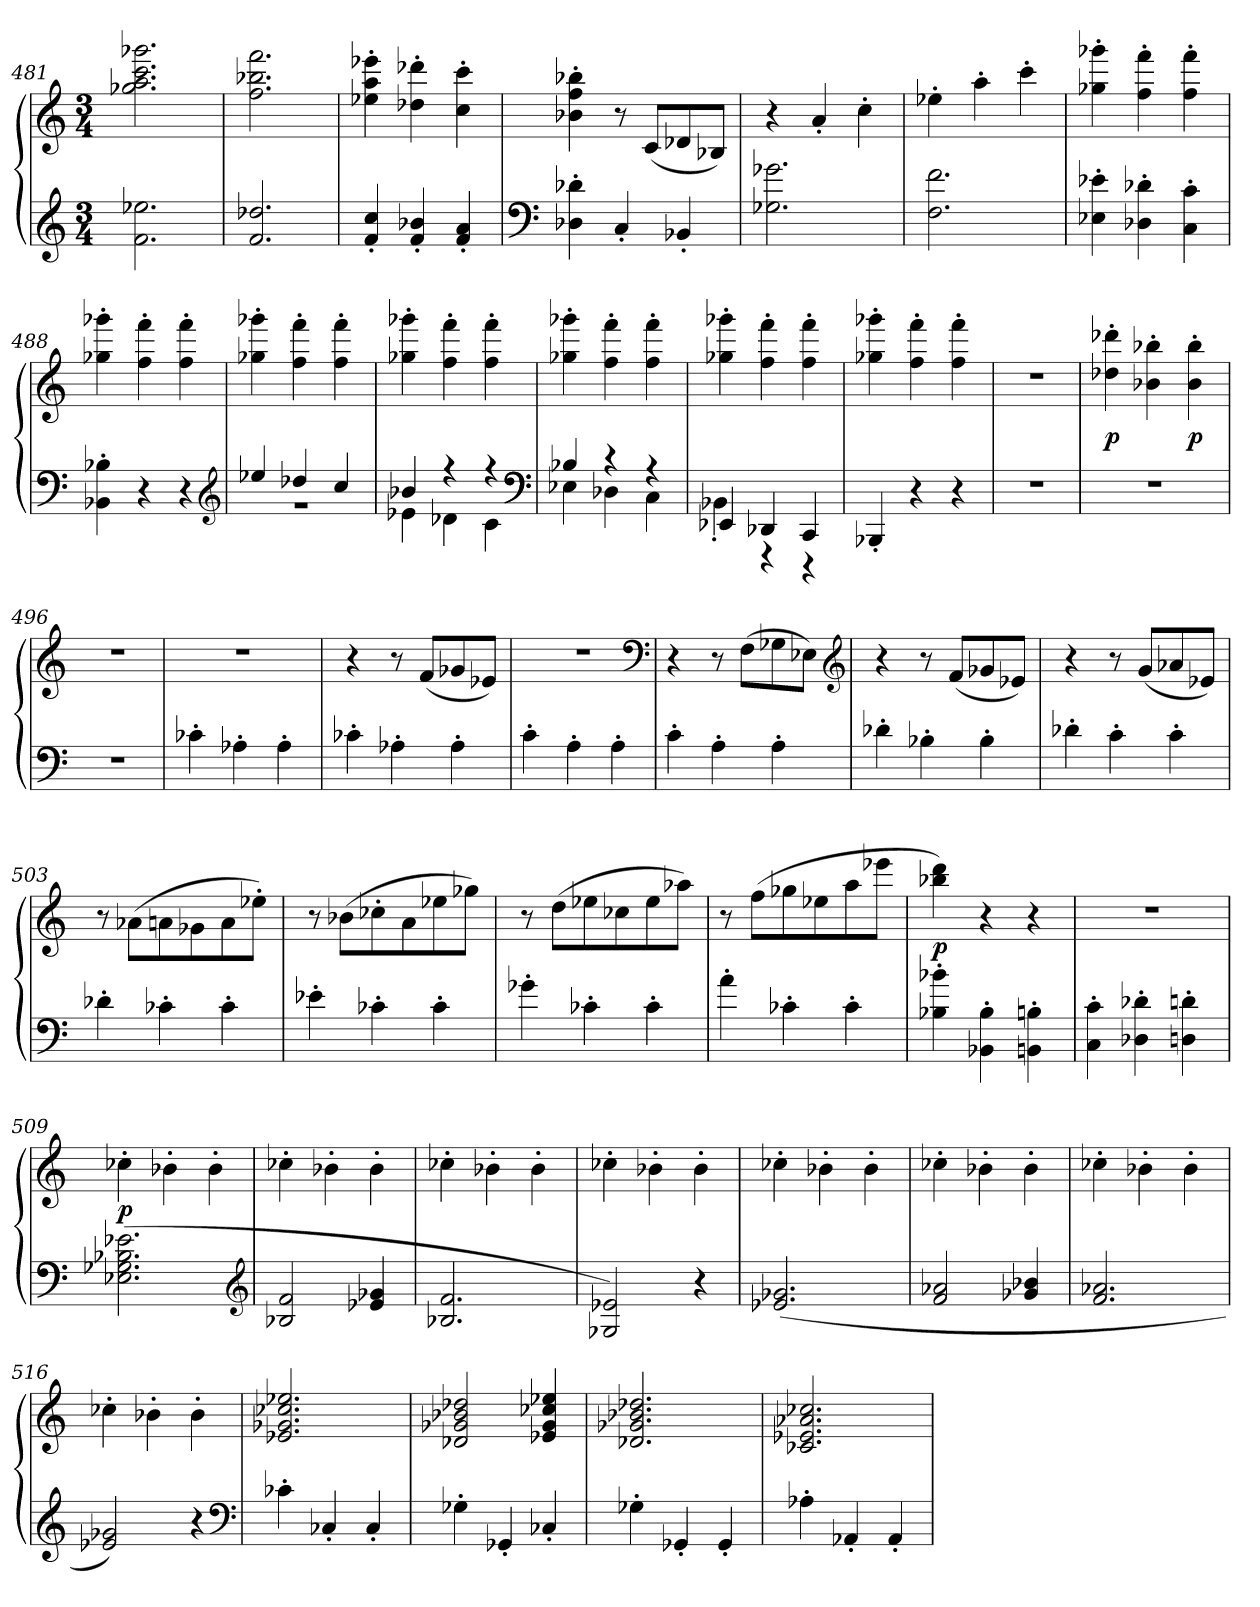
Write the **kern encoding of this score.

**kern	**kern	**dynam
*part1	*part1	*part1
*staff2	*staff1	*staff1/2
*clefG2	*clefG2	*
*k[]	*k[]	*
*M3/4	*M3/4	*
=481	=481	=481
2.f\ 2.ee-X\	2.gg-X\ 2.aa\ 2.ccc\ 2.ggg-X\	.
=482	=482	=482
2.f/ 2.dd-X/	2.ff\ 2.bb-X\ 2.fff\	.
=483	=483	=483
4f'/ 4cc'/	4ee-X'\ 4aa'\ 4eee-X'\	.
4f'/ 4b-X'/	4dd-X'\ 4ddd-X'\	.
4f'/ 4a'/	4cc'\ 4ccc'\	.
=484	=484	=484
*clefF4	*	*
4D-X'\ 4d-X'\	4b-X'\ 4ff'\ 4bb-X'\	.
4C'/	8r	.
.	(8c/L	.
4BB-X'/	8d-X/	.
.	8B-X/J)	.
=485	=485	=485
2.G-X\ 2.g-X\	4r	.
.	4a'/	.
.	4cc'\	.
=486	=486	=486
2.F\ 2.f\	4ee-X'\	.
.	4aa'\	.
.	4ccc'\	.
=487	=487	=487
4E-X'\ 4e-X'\	4gg-X'\ 4ggg-X'\	.
4D-X'\ 4d-X'\	4ff'\ 4fff'\	.
4C'\ 4c'\	4ff'\ 4fff'\	.
=488	=488	=488
4BB-X'\ 4B-X'\	4gg-X'\ 4ggg-X'\	.
4r	4ff'\ 4fff'\	.
4r	4ff'\ 4fff'\	.
*clefG2	*	*
=489	=489	=489
*^	*	*
4ee-X/	2.r	4gg-X'\ 4ggg-X'\	.
4dd-X/	.	4ff'\ 4fff'\	.
4cc/	.	4ff'\ 4fff'\	.
=490	=490	=490	=490
4b-X/	4e-X\	4gg-X'\ 4ggg-X'\	.
4r	4d-X\	4ff'\ 4fff'\	.
4r	4c\	4ff'\ 4fff'\	.
*clefF4	*	*	*
=491	=491	=491	=491
4B-X/	4E-X\	4gg-X'\ 4ggg-X'\	.
4r	4D-X\	4ff'\ 4fff'\	.
4r	4C\	4ff'\ 4fff'\	.
=492	=492	=492	=492
4EE-X/	4BB-X'\	4gg-X'\ 4ggg-X'\	.
4DD-X/	4r	4ff'\ 4fff'\	.
4CC/	4r	4ff'\ 4fff'\	.
*v	*v	*	*
=493	=493	=493
4BBB-X'/	4gg-X'\ 4ggg-X'\	.
4r	4ff'\ 4fff'\	.
4r	4ff'\ 4fff'\	.
=494	=494	=494
2.r	2.r	.
=495	=495	=495
2.r	4dd-X'\ 4ddd-X'\	p
.	4b-X'\ 4bb-X'\	.
.	4b-'\ 4bb-'\	p
=496	=496	=496
2.r	2.r	.
=497	=497	=497
4c-X'\	2.r	.
4A-X'\	.	.
4A-'\	.	.
=498	=498	=498
4c-X'\	4r	.
4A-X'\	8r	.
.	(8f/L	.
4A-'\	8g-X/	.
.	8e-X/J)	.
=499	=499	=499
4c'\	2.r	.
4A'\	.	.
4A'\	.	.
*	*clefF4	*
=500	=500	=500
4c'\	4r	.
4A'\	8r	.
.	(8F\L	.
4A'\	8G-X\	.
.	8E-X\J)	.
*	*clefG2	*
=501	=501	=501
4d-X'\	4r	.
4B-X'\	8r	.
.	(8f/L	.
4B-'\	8g-X/	.
.	8e-X/J)	.
=502	=502	=502
4d-X'\	4r	.
4c'\	8r	.
.	(8g/L	.
4c'\	8a-X/	.
.	8e-X/J)	.
=503	=503	=503
4d-X'\	8r	.
.	(8a-X\L	.
4c-X'\	8an\	.
.	8g-X\	.
4c-'\	8a\	.
.	8ee-X'\J)	.
=504	=504	=504
4e-X'\	8r	.
.	(8b-X\L	.
4c-X'\	8cc-X'\	.
.	8a\	.
4c-'\	8ee-X\	.
.	8gg-X\J)	.
=505	=505	=505
4g-X'\	8r	.
.	(8dd\L	.
4c-X'\	8ee-X\	.
.	8cc-X\	.
4c-'\	8ee-\	.
.	8aa-X\J)	.
=506	=506	=506
4a'\	8r	.
.	(8ff\L	.
4c-X'\	8gg-X\	.
.	8ee-X\	.
4c-'\	8aa\	.
.	8eee-X\J	.
=507	=507	=507
4B-X'\ 4b-X'\	4bb-X\ 4ddd\)	p
4BB-X'\ 4B-'\	4r	.
4BBn'\ 4Bn'\	4r	.
=508	=508	=508
4C'\ 4c'\	2.r	.
4D-X'\ 4d-X'\	.	.
4Dn'\ 4dn'\	.	.
=509	=509	=509
(2.E-X\ 2.G-X\ 2.B-X\ 2.e-X\	4cc-X'\	p
.	4b-X'\	.
.	4b-'\	.
*clefG2	*	*
=510	=510	=510
2B-X/ 2f/	4cc-X'\	.
.	4b-X'\	.
4e-X/ 4g-X/	4b-'\	.
=511	=511	=511
2.B-X/ 2.f/	4cc-X'\	.
.	4b-X'\	.
.	4b-'\	.
=512	=512	=512
2G-X/ 2e-X/)	4cc-X'\	.
.	4b-X'\	.
4r	4b-'\	.
=513	=513	=513
(2.e-X/ 2.g-X/	4cc-X'\	.
.	4b-X'\	.
.	4b-'\	.
=514	=514	=514
2f/ 2a-X/	4cc-X'\	.
.	4b-X'\	.
4g-X/ 4b-X/	4b-'\	.
=515	=515	=515
2.f/ 2.a-X/	4cc-X'\	.
.	4b-X'\	.
.	4b-'\	.
=516	=516	=516
2e-X/ 2g-X/)	4cc-X'\	.
.	4b-X'\	.
4r	4b-'\	.
*clefF4	*	*
=517	=517	=517
4c-X'\	2.e-X/ 2.g-X/ 2.cc-X/ 2.ee-X/	.
4C-X'/	.	.
4C-'/	.	.
=518	=518	=518
4G-X'\	2d-X/ 2g-X/ 2b-X/ 2dd-X/	.
4GG-X'/	.	.
4C-X'/	4e-X/ 4g-/ 4cc-X/ 4ee-X/	.
=519	=519	=519
4G-X'\	2.d-X/ 2.g-X/ 2.b-X/ 2.dd-X/	.
4GG-X'/	.	.
4GG-'/	.	.
=520	=520	=520
4A-X'\	2.c-X/ 2.e-X/ 2.a-X/ 2.cc-X/	.
4AA-X'/	.	.
4AA-'/	.	.
=	=	=
*-	*-	*-
